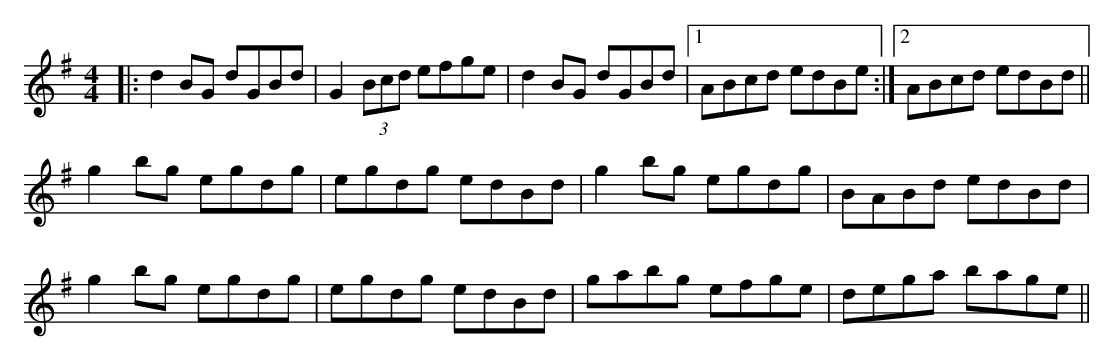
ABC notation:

X:1
M:4/4
K:G
|:d2BG dGBd|G2(3Bcd efge|d2BG dGBd|1 ABcd edBe:|2 ABcd edBd||
g2bg egdg|egdg edBd|g2bg egdg|BABd edBd|
g2bg egdg|egdg edBd|gabg efge|dega bage||
